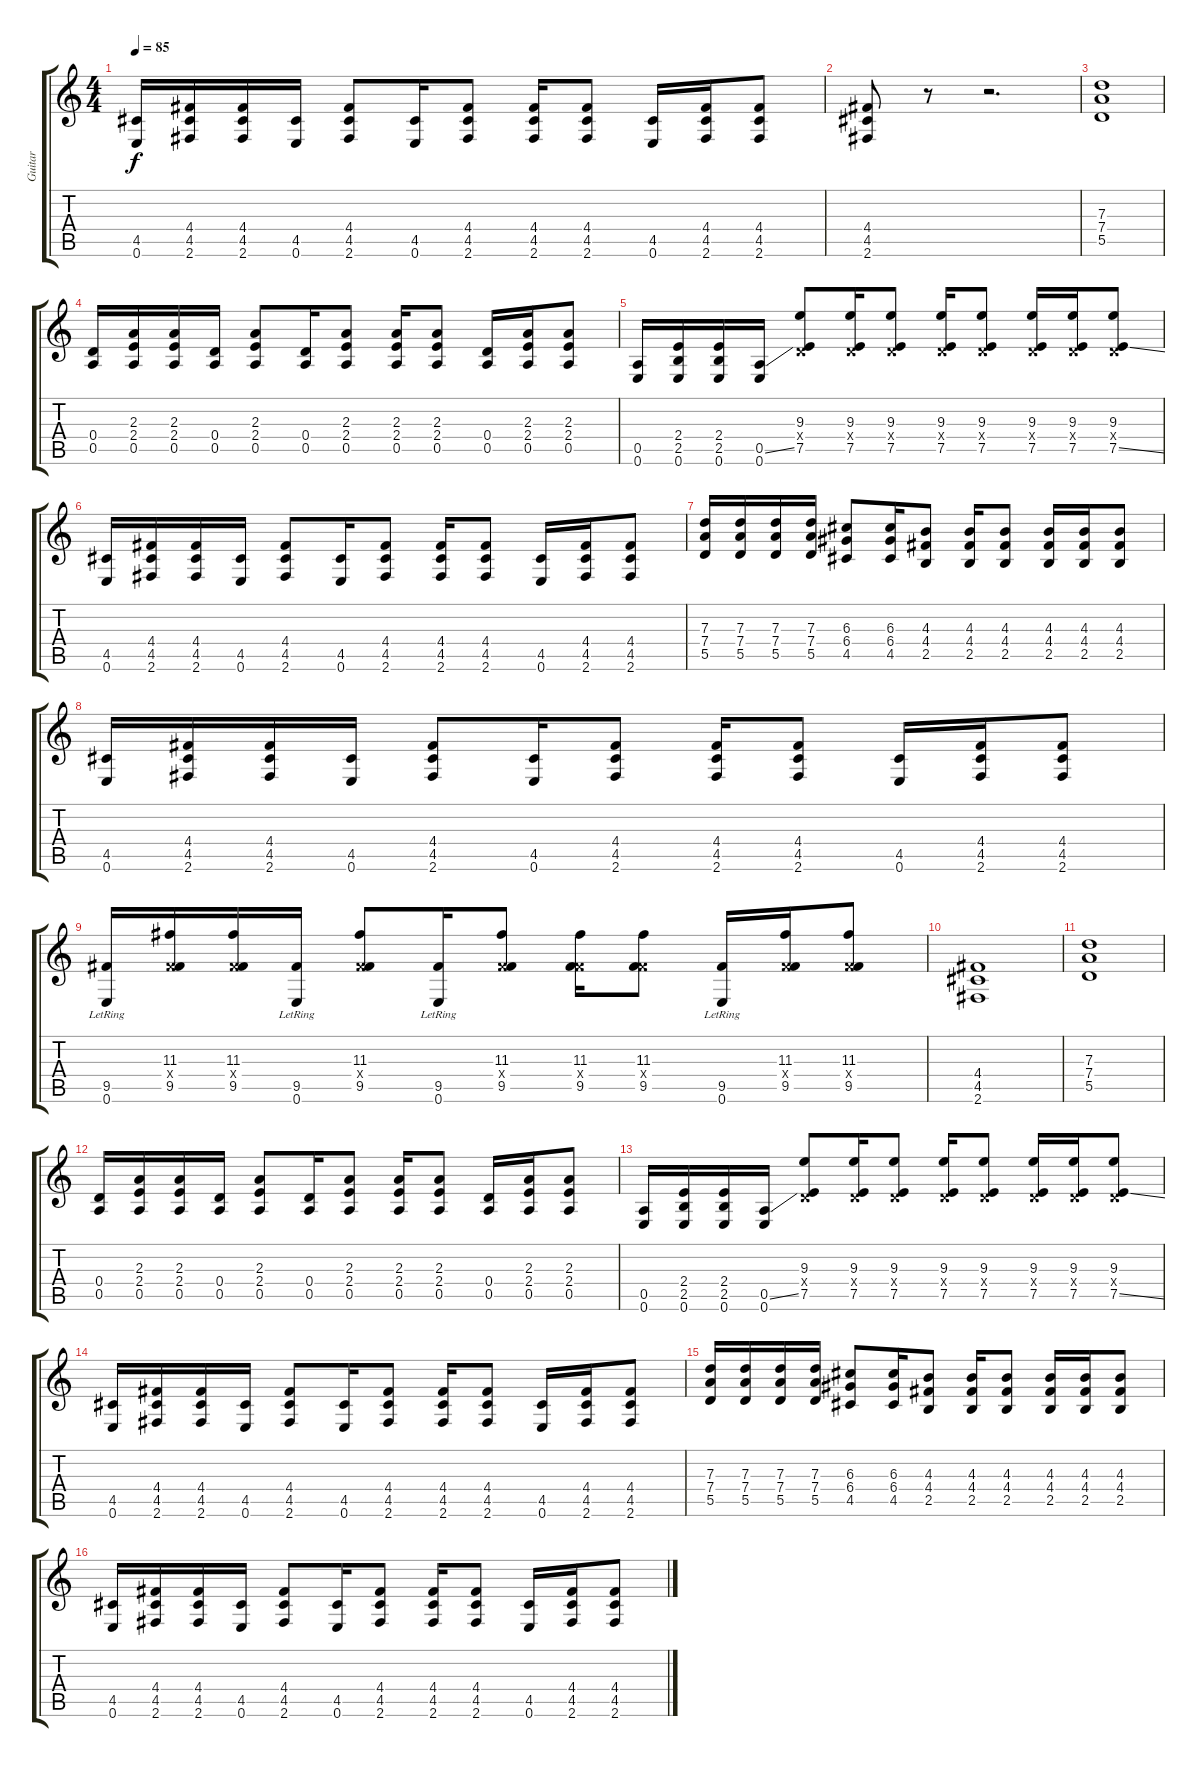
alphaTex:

\track ("Guitar" "Guitar") {instrument distortionguitar}
\staff {score tabs}
\tuning (E4 B3 G3 D3 A2 E2) {hide}
\ts (4 4)
\tempo 85
\clef g2
\ks c
(4.5 0.6).16{dy f} (4.4 4.5 2.6).16 (4.4 4.5 2.6).16 (4.5 0.6).16 (4.4 4.5 2.6).8 (4.5 0.6).16 (4.4 4.5 2.6).8 (4.4 4.5 2.6).16 (4.4 4.5 2.6).8 (4.5 0.6).16 (4.4 4.5 2.6).16 (4.4 4.5 2.6).8 |
(4.4 4.5 2.6).8 r.8 r.2{d} |
(7.3 7.4 5.5).1 |
(0.4 0.5).16 (2.3 2.4 0.5).16 (2.3 2.4 0.5).16 (0.4 0.5).16 (2.3 2.4 0.5).8 (0.4 0.5).16 (2.3 2.4 0.5).8 (2.3 2.4 0.5).16 (2.3 2.4 0.5).8 (0.4 0.5).16 (2.3 2.4 0.5).16 (2.3 2.4 0.5).8 |
(0.5 0.6).16 (2.4 2.5 0.6).16 (2.4 2.5 0.6).16 (0.5{ss} 0.6).16 (9.3 0.4{x} 7.5).8 (9.3 0.4{x} 7.5).16 (9.3 0.4{x} 7.5).8 (9.3 0.4{x} 7.5).16 (9.3 0.4{x} 7.5).8 (9.3 0.4{x} 7.5).16 (9.3 0.4{x} 7.5).16 (9.3 0.4{x} 7.5{ss}).8 |
(4.5 0.6).16 (4.4 4.5 2.6).16 (4.4 4.5 2.6).16 (4.5 0.6).16 (4.4 4.5 2.6).8 (4.5 0.6).16 (4.4 4.5 2.6).8 (4.4 4.5 2.6).16 (4.4 4.5 2.6).8 (4.5 0.6).16 (4.4 4.5 2.6).16 (4.4 4.5 2.6).8 |
(7.3 7.4 5.5).16 (7.3 7.4 5.5).16 (7.3 7.4 5.5).16 (7.3 7.4 5.5).16 (6.3 6.4 4.5).8 (6.3 6.4 4.5).16 (4.3 4.4 2.5).8 (4.3 4.4 2.5).16 (4.3 4.4 2.5).8 (4.3 4.4 2.5).16 (4.3 4.4 2.5).16 (4.3 4.4 2.5).8 |
(4.5 0.6).16 (4.4 4.5 2.6).16 (4.4 4.5 2.6).16 (4.5 0.6).16 (4.4 4.5 2.6).8 (4.5 0.6).16 (4.4 4.5 2.6).8 (4.4 4.5 2.6).16 (4.4 4.5 2.6).8 (4.5 0.6).16 (4.4 4.5 2.6).16 (4.4 4.5 2.6).8 |
(9.5 0.6{lr}).16 (11.3 4.4{x} 9.5).16 (11.3 4.4{x} 9.5).16 (9.5 0.6{lr}).16 (11.3 4.4{x} 9.5).8 (9.5 0.6{lr}).16 (11.3 4.4{x} 9.5).8 (11.3 4.4{x} 9.5).16 (11.3 4.4{x} 9.5).8 (9.5 0.6{lr}).16 (11.3 4.4{x} 9.5).16 (11.3 4.4{x} 9.5).8 |
(4.4 4.5 2.6).1 |
(7.3 7.4 5.5).1 |
(0.4 0.5).16 (2.3 2.4 0.5).16 (2.3 2.4 0.5).16 (0.4 0.5).16 (2.3 2.4 0.5).8 (0.4 0.5).16 (2.3 2.4 0.5).8 (2.3 2.4 0.5).16 (2.3 2.4 0.5).8 (0.4 0.5).16 (2.3 2.4 0.5).16 (2.3 2.4 0.5).8 |
(0.5 0.6).16 (2.4 2.5 0.6).16 (2.4 2.5 0.6).16 (0.5{ss} 0.6).16 (9.3 0.4{x} 7.5).8 (9.3 0.4{x} 7.5).16 (9.3 0.4{x} 7.5).8 (9.3 0.4{x} 7.5).16 (9.3 0.4{x} 7.5).8 (9.3 0.4{x} 7.5).16 (9.3 0.4{x} 7.5).16 (9.3 0.4{x} 7.5{ss}).8 |
(4.5 0.6).16 (4.4 4.5 2.6).16 (4.4 4.5 2.6).16 (4.5 0.6).16 (4.4 4.5 2.6).8 (4.5 0.6).16 (4.4 4.5 2.6).8 (4.4 4.5 2.6).16 (4.4 4.5 2.6).8 (4.5 0.6).16 (4.4 4.5 2.6).16 (4.4 4.5 2.6).8 |
(7.3 7.4 5.5).16 (7.3 7.4 5.5).16 (7.3 7.4 5.5).16 (7.3 7.4 5.5).16 (6.3 6.4 4.5).8 (6.3 6.4 4.5).16 (4.3 4.4 2.5).8 (4.3 4.4 2.5).16 (4.3 4.4 2.5).8 (4.3 4.4 2.5).16 (4.3 4.4 2.5).16 (4.3 4.4 2.5).8 |
(4.5 0.6).16 (4.4 4.5 2.6).16 (4.4 4.5 2.6).16 (4.5 0.6).16 (4.4 4.5 2.6).8 (4.5 0.6).16 (4.4 4.5 2.6).8 (4.4 4.5 2.6).16 (4.4 4.5 2.6).8 (4.5 0.6).16 (4.4 4.5 2.6).16 (4.4 4.5 2.6).8
